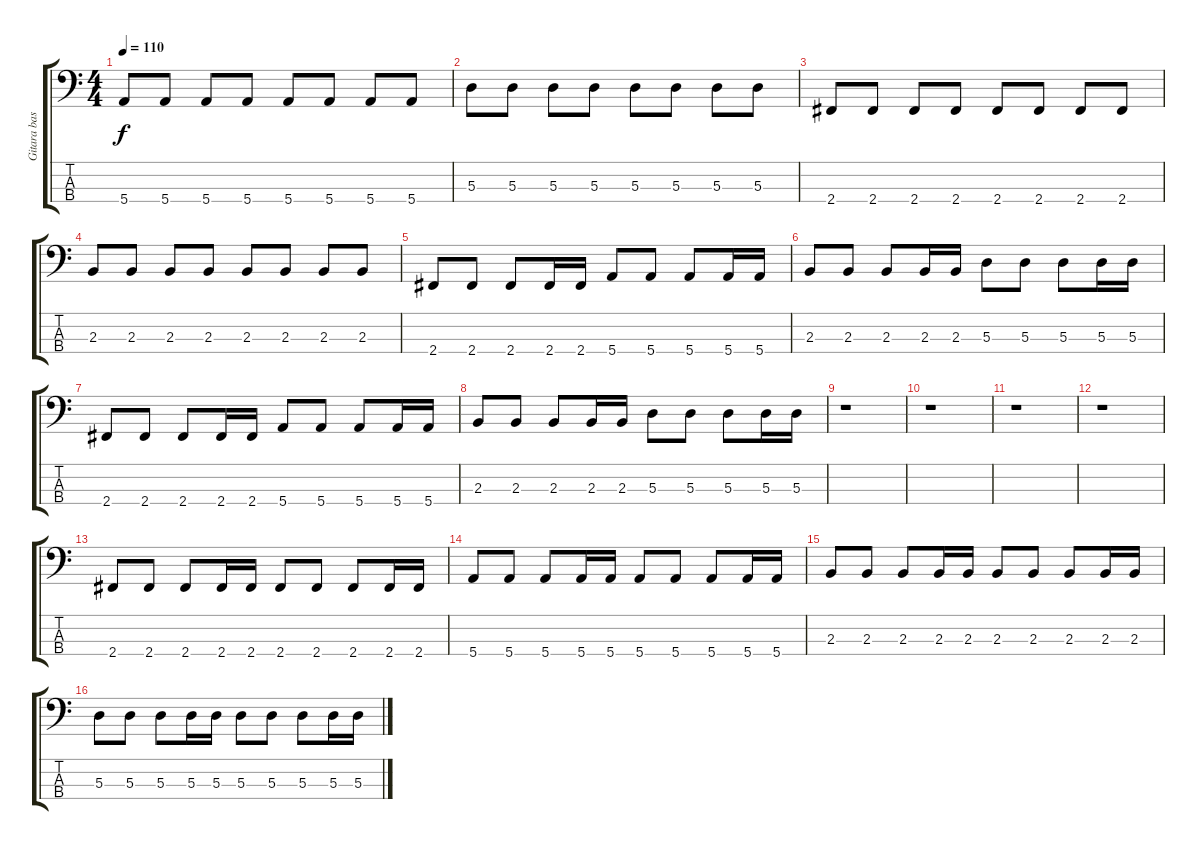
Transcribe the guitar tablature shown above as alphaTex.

\track ("Gitara basowa" "Gitara bas") {instrument electricbassfinger}
\staff {score tabs}
\tuning (G2 D2 A1 E1) {hide}
\ts (4 4)
\tempo 110
\clef f4
\ks c
5.4.8{dy f} 5.4.8 5.4.8 5.4.8 5.4.8 5.4.8 5.4.8 5.4.8 |
5.3.8 5.3.8 5.3.8 5.3.8 5.3.8 5.3.8 5.3.8 5.3.8 |
2.4.8 2.4.8 2.4.8 2.4.8 2.4.8 2.4.8 2.4.8 2.4.8 |
2.3.8 2.3.8 2.3.8 2.3.8 2.3.8 2.3.8 2.3.8 2.3.8 |
2.4.8 2.4.8 2.4.8 2.4.16 2.4.16 5.4.8 5.4.8 5.4.8 5.4.16 5.4.16 |
2.3.8 2.3.8 2.3.8 2.3.16 2.3.16 5.3.8 5.3.8 5.3.8 5.3.16 5.3.16 |
2.4.8 2.4.8 2.4.8 2.4.16 2.4.16 5.4.8 5.4.8 5.4.8 5.4.16 5.4.16 |
2.3.8 2.3.8 2.3.8 2.3.16 2.3.16 5.3.8 5.3.8 5.3.8 5.3.16 5.3.16 |
r.1 |
r.1 |
r.1 |
r.1 |
2.4.8 2.4.8 2.4.8 2.4.16 2.4.16 2.4.8 2.4.8 2.4.8 2.4.16 2.4.16 |
5.4.8 5.4.8 5.4.8 5.4.16 5.4.16 5.4.8 5.4.8 5.4.8 5.4.16 5.4.16 |
2.3.8 2.3.8 2.3.8 2.3.16 2.3.16 2.3.8 2.3.8 2.3.8 2.3.16 2.3.16 |
5.3.8 5.3.8 5.3.8 5.3.16 5.3.16 5.3.8 5.3.8 5.3.8 5.3.16 5.3.16
